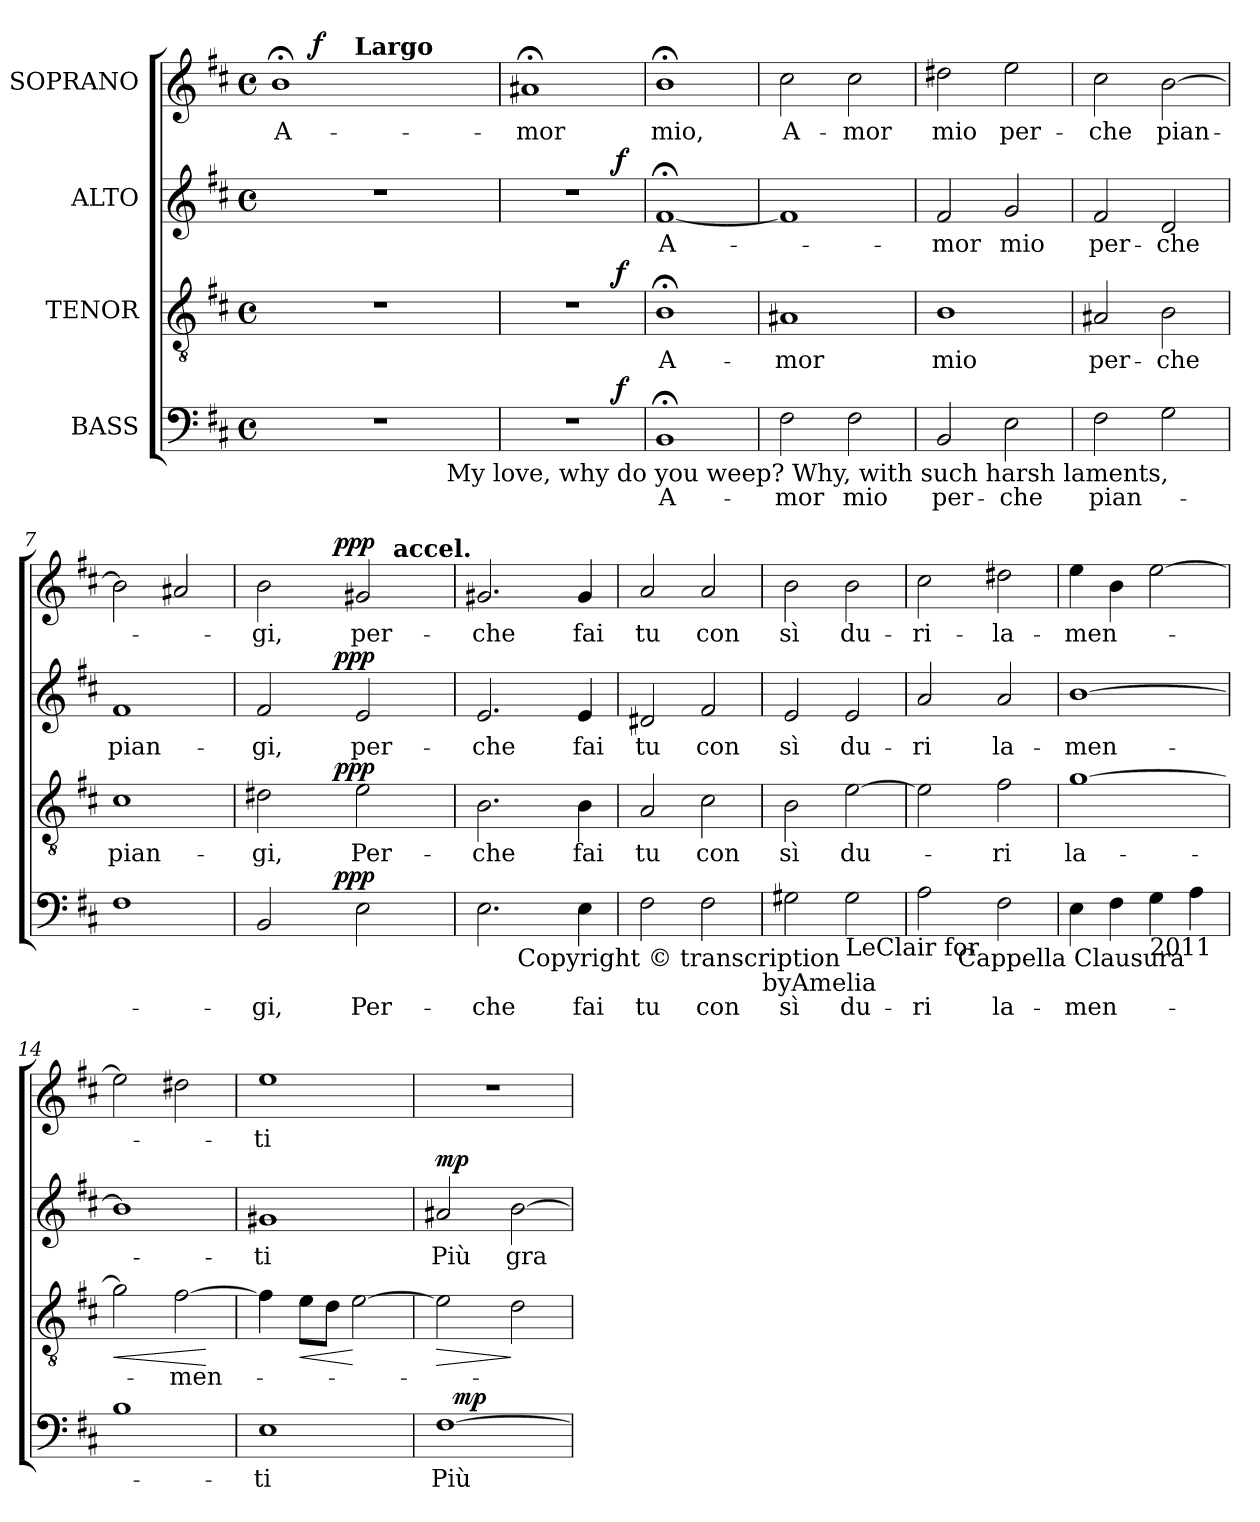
**kern	**text	**dynam	**kern	**text	**dynam	**kern	**text	**dynam	**kern	**text	**dynam
*part4	*part4	*part4	*part3	*part3	*part3	*part2	*part2	*part2	*part1	*part1	*part1
*staff4	*staff4	*staff4	*staff3	*staff3	*staff3	*staff2	*staff2	*staff2	*staff1	*staff1	*staff1
*I"BASS	*	*	*I"TENOR	*	*	*I"ALTO	*	*	*I"SOPRANO	*	*
*clefF4	*	*	*clefGv2	*	*	*clefG2	*	*	*clefG2	*	*
*k[f#c#]	*	*	*k[f#c#]	*	*	*k[f#c#]	*	*	*k[f#c#]	*	*
*D:	*	*	*D:	*	*	*D:	*	*	*D:	*	*
*M4/4	*	*	*M4/4	*	*	*M4/4	*	*	*M4/4	*	*
*met(c)	*	*	*met(c)	*	*	*met(c)	*	*	*met(c)	*	*
=1	=1	=1	=1	=1	=1	=1	=1	=1	=1	=1	=1
!	!	!	!	!	!	!	!	!	!	!LO:LY:b	!
*^	*	*	*	*	*	*	*	*	*^	*	*
*	*	*	*	*	*	*	*	*	*	*	*^	*	*
1r	2ryy	.	.	1r	.	.	1r	.	.	1b;<	8..ryy	4..ryy	A-	.
!	!	!	!	!	!	!	!	!	!	!	!	!	!	!LO:DY:a
.	.	.	.	.	.	.	.	.	.	.	2ryy	.	.	f
*	*	*	*	*	*	*	*	*	*	*MM100	*	*	*	*
!	!	!	!	!	!	!	!	!	!	!	!	!LO:TX:a:B:t=Largo	!	!
.	.	.	.	.	.	.	.	.	.	.	.	2ryy	.	.
.	4ryy	.	.	.	.	.	.	.	.	.	.	.	.	.
.	.	.	.	.	.	.	.	.	.	.	4ryy	.	.	.
.	16ryy	.	.	.	.	.	.	.	.	.	.	.	.	.
!	!LO:TX:b:t=My love, why do you weep? Why, with such harsh laments,	!	!	!	!	!	!	!	!	!	!	!	!	!
.	8.ryy	.	.	.	.	.	.	.	.	.	.	.	.	.
.	.	.	.	.	.	.	.	.	.	.	.	16ryy	.	.
.	.	.	.	.	.	.	.	.	.	.	32ryy	.	.	.
=2	=2	=2	=2	=2	=2	=2	=2	=2	=2	=2	=2	=2	=2	=2
!	!	!	!	!	!	!	!	!	!	!	!	!	!LO:LY:b	!
*	*	*	*	*^	*	*	*^	*	*	*v	*v	*v	*	*
1r	2..ryy	.	.	1r	2..ryy	.	.	1r	2..ryy	.	.	1a#X;	-mor	.
!	!	!	!LO:DY:a	!	!	!	!LO:DY:a	!	!	!	!LO:DY:a	!	!	!
.	8ryy	.	f	.	8ryy	.	f	.	8ryy	.	f	.	.	.
=3	=3	=3	=3	=3	=3	=3	=3	=3	=3	=3	=3	=3	=3	=3
!	!	!LO:LY:b	!	!	!	!LO:LY:b	!	!	!	!LO:LY:b	!	!	!LO:LY:b	!
*v	*v	*	*	*	*	*	*	*v	*v	*	*	*	*	*
*	*	*	*v	*v	*	*	*	*	*	*	*	*
1BB;	A-	.	1B;<	A-	.	[<1f#;	A-	.	1b;<	mio,	.
=4	=4	=4	=4	=4	=4	=4	=4	=4	=4	=4	=4
!	!LO:LY:b	!	!	!LO:LY:b	!	!	!	!	!	!LO:LY:b	!
2F#\	-mor	.	1A#X	-mor	.	1f#]	.	.	2cc#\	A-	.
!	!LO:LY:b	!	!	!	!	!	!	!	!	!LO:LY:b	!
2F#\	mio	.	.	.	.	.	.	.	2cc#\	-mor	.
=5	=5	=5	=5	=5	=5	=5	=5	=5	=5	=5	=5
!	!LO:LY:b	!	!	!LO:LY:b	!	!	!LO:LY:b	!	!	!LO:LY:b	!
2BB/	per-	.	1B	mio	.	2f#/	-mor	.	2dd#X\	mio	.
!	!LO:LY:b	!	!	!	!	!	!LO:LY:b	!	!	!LO:LY:b	!
2E\	-che	.	.	.	.	2g/	mio	.	2ee\	per-	.
=6	=6	=6	=6	=6	=6	=6	=6	=6	=6	=6	=6
!	!LO:LY:b	!	!	!LO:LY:b	!	!	!LO:LY:b	!	!	!LO:LY:b	!
2F#\	pian-	.	2A#X/	per-	.	2f#/	per-	.	2cc#\	-che	.
!	!	!	!	!LO:LY:b	!	!	!LO:LY:b	!	!	!LO:LY:b	!
2G\	.	.	2B\	-che	.	2d/	-che	.	[>2b\	pian-	.
=7	=7	=7	=7	=7	=7	=7	=7	=7	=7	=7	=7
!	!	!	!	!LO:LY:b	!	!	!LO:LY:b	!	!	!	!
1F#	.	.	1c#	pian-	.	1f#	pian-	.	2b\]	.	.
.	.	.	.	.	.	.	.	.	2a#X/	.	.
!!LO:LB:g=z
=8	=8	=8	=8	=8	=8	=8	=8	=8	=8	=8	=8
!	!LO:LY:b	!	!	!LO:LY:b	!	!	!LO:LY:b	!	!	!LO:LY:b	!
*^	*	*	*^	*	*	*^	*	*	*^	*	*
*	*	*	*	*	*	*	*	*	*	*	*	*	*^	*	*
2BB/	4ryy	-gi,	.	2d#X\	4ryy	-gi,	.	2f#/	4ryy	-gi,	.	2b\	4ryy	2ryy	-gi,	.
.	8ryy	.	.	.	8ryy	.	.	.	8ryy	.	.	.	8ryy	.	.	.
.	32ryy	.	.	.	32ryy	.	.	.	32ryy	.	.	.	32ryy	.	.	.
!	!	!	!LO:DY:a	!	!	!	!LO:DY:a	!	!	!	!LO:DY:a	!	!	!	!	!LO:DY:a
.	2ryy	.	ppp	.	2ryy	.	ppp	.	2ryy	.	ppp	.	2ryy	.	.	ppp
!	!	!LO:LY:b	!	!	!	!LO:LY:b	!	!	!	!LO:LY:b	!	!	!	!	!LO:LY:b	!
2E\	.	Per-	.	2e\	.	Per-	.	2e/	.	per-	.	2g#X/	.	8ryy	per-	.
.	.	.	.	.	.	.	.	.	.	.	.	.	.	32ryy	.	.
!	!	!	!	!	!	!	!	!	!	!	!	!	!	!LO:TX:a:B:t=accel.	!	!
.	.	.	.	.	.	.	.	.	.	.	.	.	.	4ryy	.	.
.	16.ryy	.	.	.	16.ryy	.	.	.	16.ryy	.	.	.	16.ryy	16.ryy	.	.
=9	=9	=9	=9	=9	=9	=9	=9	=9	=9	=9	=9	=9	=9	=9	=9	=9
!	!	!LO:LY:b	!	!	!	!LO:LY:b	!	!	!	!LO:LY:b	!	!	!	!	!LO:LY:b	!
*	*	*	*	*v	*v	*	*	*	*	*	*	*v	*v	*v	*	*
*	*	*	*	*	*	*	*v	*v	*	*	*	*	*
2.E\	4ryy	-che	.	2.B\	-che	.	2.e/	-che	.	2.g#X/	-che	.
!	!LO:TX:b:t=Copyright © transcription	!	!	!	!	!	!	!	!	!	!	!
.	2.ryy	.	.	.	.	.	.	.	.	.	.	.
!	!	!LO:LY:b	!	!	!LO:LY:b	!	!	!LO:LY:b	!	!	!LO:LY:b	!
4E\	.	fai	.	4B\	fai	.	4e/	fai	.	4g#/	fai	.
=10	=10	=10	=10	=10	=10	=10	=10	=10	=10	=10	=10	=10
!	!	!LO:LY:b	!	!	!LO:LY:b	!	!	!LO:LY:b	!	!	!LO:LY:b	!
*v	*v	*	*	*	*	*	*	*	*	*	*	*
2F#\	tu	.	2A/	tu	.	2d#X/	tu	.	2a/	tu	.
!	!LO:LY:b	!	!	!LO:LY:b	!	!	!LO:LY:b	!	!	!LO:LY:b	!
2F#\	con	.	2c#\	con	.	2f#/	con	.	2a/	con	.
!LO:TX:b:t=byAmelia	!	!	!	!	!	!	!	!	!	!	!
=11	=11	=11	=11	=11	=11	=11	=11	=11	=11	=11	=11
!	!LO:LY:b	!	!	!LO:LY:b	!	!	!LO:LY:b	!	!	!LO:LY:b	!
2G#X\	sì	.	2B\	sì	.	2e/	sì	.	2b\	sì	.
!LO:TX:b:t=LeClair for	!	!	!	!	!	!	!	!	!	!	!
!	!LO:LY:b	!	!	!LO:LY:b	!	!	!LO:LY:b	!	!	!LO:LY:b	!
2G#\	du-	.	[>2e\	du-	.	2e/	du-	.	2b\	du-	.
=12	=12	=12	=12	=12	=12	=12	=12	=12	=12	=12	=12
!	!LO:LY:b	!	!	!	!	!	!LO:LY:b	!	!	!LO:LY:b	!
*^	*	*	*	*	*	*	*	*	*	*	*
2A\	4ryy	-ri	.	2e\]	.	.	2a/	-ri	.	2cc#\	-ri-	.
!	!LO:TX:b:t=Cappella Clausura	!	!	!	!	!	!	!	!	!	!	!
.	2.ryy	.	.	.	.	.	.	.	.	.	.	.
!	!	!LO:LY:b	!	!	!LO:LY:b	!	!	!LO:LY:b	!	!	!LO:LY:b	!
2F#\	.	la-	.	2f#\	-ri	.	2a/	la-	.	2dd#X\	-la-	.
=13	=13	=13	=13	=13	=13	=13	=13	=13	=13	=13	=13	=13
!	!	!LO:LY:b	!	!	!LO:LY:b	!	!	!LO:LY:b	!	!	!LO:LY:b	!
*v	*v	*	*	*	*	*	*	*	*	*	*	*
4E\	-men-	.	[>1g	la-	.	[>1b	-men-	.	4ee\	-men-	.
4F#\	.	.	.	.	.	.	.	.	4b\	.	.
!LO:TX:b:t=2011	!	!	!	!	!	!	!	!	!	!	!
4G\	.	.	.	.	.	.	.	.	[>2ee\	.	.
4A\	.	.	.	.	.	.	.	.	.	.	.
=14	=14	=14	=14	=14	=14	=14	=14	=14	=14	=14	=14
!	!	!	!	!	!LO:HP:b	!	!	!	!	!	!
1B	.	.	2g\]	.	<	1b]	.	.	2ee\]	.	.
!	!	!	!	!LO:LY:b	!	!	!	!	!	!	!
.	.	.	[>2f#\	-men-	.	.	.	.	2dd#X\	.	.
.	.	.	.	.	[	.	.	.	.	.	.
!!LO:PB:g=z
=15	=15	=15	=15	=15	=15	=15	=15	=15	=15	=15	=15
!	!LO:LY:b:rj	!	!	!	!	!	!LO:LY:b:rj	!	!	!LO:LY:b:rj	!
1E	-ti	.	4f#\]	.	.	1g#X	-ti	.	1ee	-ti	.
!	!	!	!	!	!LO:HP:b	!	!	!	!	!	!
.	.	.	8e\L	.	<	.	.	.	.	.	.
.	.	.	8d\J	.	.	.	.	.	.	.	.
.	.	.	[>2e\	.	[	.	.	.	.	.	.
=16	=16	=16	=16	=16	=16	=16	=16	=16	=16	=16	=16
!	!LO:LY:b	!	!	!	!LO:HP:b	!	!LO:LY:b	!LO:DY:a	!	!	!
*^	*	*	*	*	*	*	*	*	*	*	*
[>1F#	16ryy	Più	.	2e\]	.	>	2a#X/	Più	mp	1r	.	.
!	!	!	!LO:DY:a	!	!	!	!	!	!	!	!	!
.	2...ryy	.	mp	.	.	.	.	.	.	.	.	.
!	!	!	!	!	!	!	!	!LO:LY:b	!	!	!	!
.	.	.	.	2d\	.	]	[>2b\	gra-	.	.	.	.
*v	*v	*	*	*	*	*	*	*	*	*	*	*
=	=	=	=	=	=	=	=	=	=	=	=
*-	*-	*-	*-	*-	*-	*-	*-	*-	*-	*-	*-
